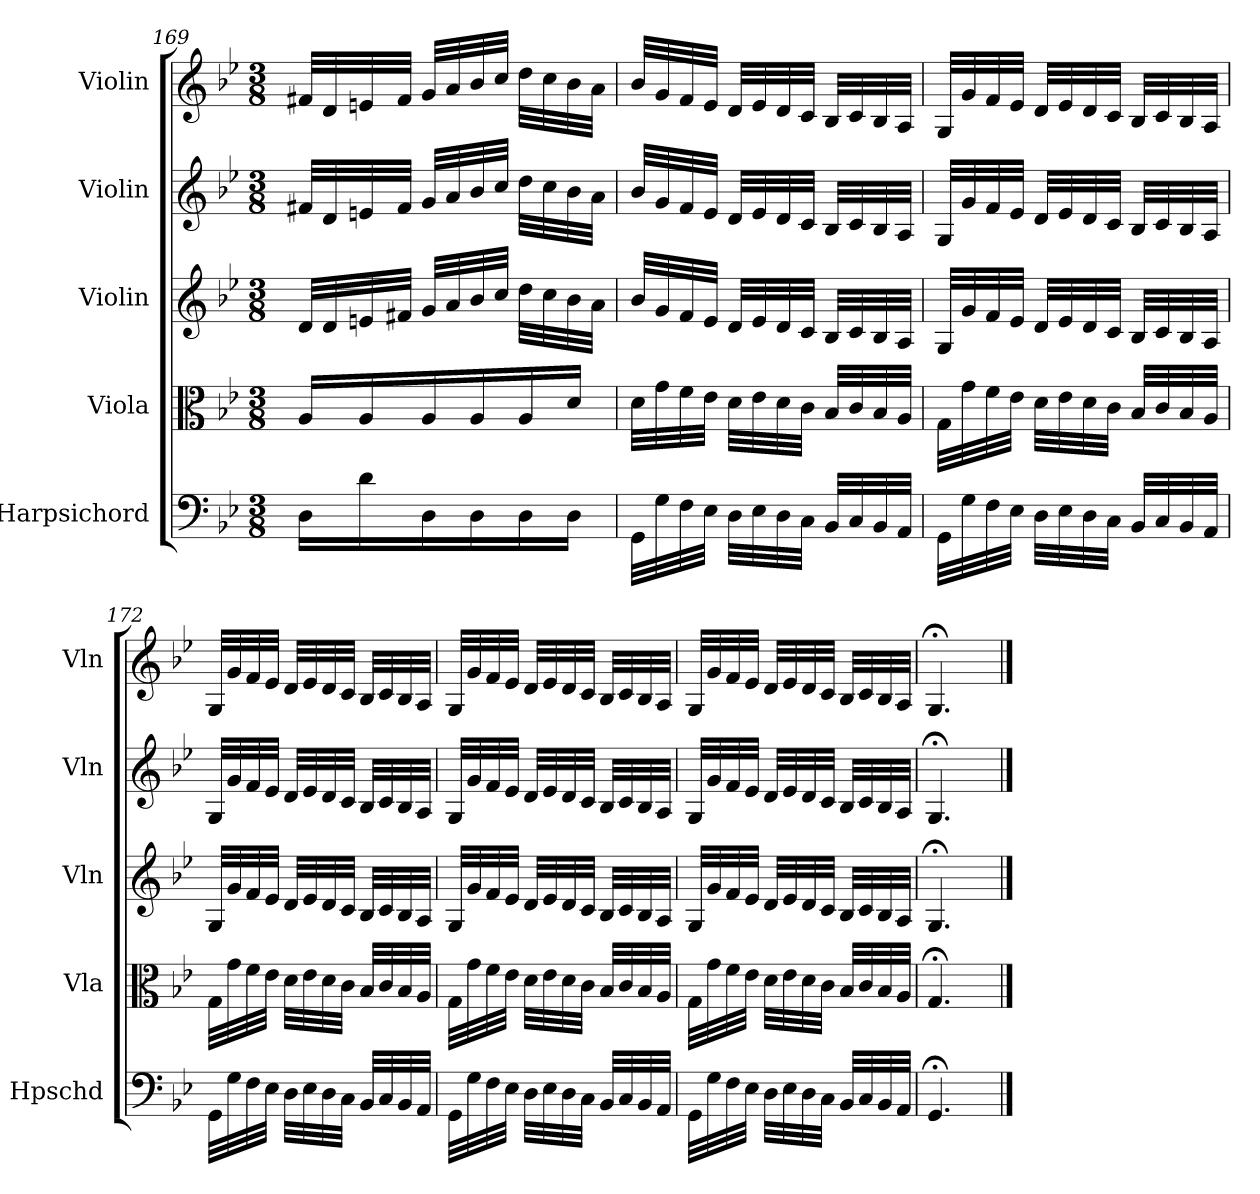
**kern	**kern	**kern	**kern	**kern
*part5	*part4	*part3	*part2	*part1
*staff5	*staff4	*staff3	*staff2	*staff1
*I"Harpsichord	*I"Viola	*I"Violin	*I"Violin	*I"Violin
*I'Hpschd	*I'Vla	*I'Vln	*I'Vln	*I'Vln
*clefF4	*clefC3	*clefG2	*clefG2	*clefG2
*k[b-e-]	*k[b-e-]	*k[b-e-]	*k[b-e-]	*k[b-e-]
*g:	*g:	*g:	*g:	*g:
*M3/8	*M3/8	*M3/8	*M3/8	*M3/8
=169	=169	=169	=169	=169
16D\LL	16A/LL	32d/LLL	32f#X/LLL	32f#X/LLL
.	.	32d/	32d/	32d/
16d\	16A/	32en/	32en/	32en/
.	.	32f#X/JJJ	32f#/JJJ	32f#/JJJ
16D\	16A/	32g/LLL	32g/LLL	32g/LLL
.	.	32a/	32a/	32a/
16D\	16A/	32b-/	32b-/	32b-/
.	.	32cc/JJJ	32cc/JJJ	32cc/JJJ
16D\	16A/	32dd\LLL	32dd\LLL	32dd\LLL
.	.	32cc\	32cc\	32cc\
16D\JJ	16d/JJ	32b-\	32b-\	32b-\
.	.	32a\JJJ	32a\JJJ	32a\JJJ
=170	=170	=170	=170	=170
32GG\LLL	32d\LLL	32b-/LLL	32b-/LLL	32b-/LLL
32G\	32g\	32g/	32g/	32g/
32F\	32f\	32f/	32f/	32f/
32E-\JJJ	32e-\JJJ	32e-/JJJ	32e-/JJJ	32e-/JJJ
32D\LLL	32d\LLL	32d/LLL	32d/LLL	32d/LLL
32E-\	32e-\	32e-/	32e-/	32e-/
32D\	32d\	32d/	32d/	32d/
32C\JJJ	32c\JJJ	32c/JJJ	32c/JJJ	32c/JJJ
32BB-/LLL	32B-/LLL	32B-/LLL	32B-/LLL	32B-/LLL
32C/	32c/	32c/	32c/	32c/
32BB-/	32B-/	32B-/	32B-/	32B-/
32AA/JJJ	32A/JJJ	32A/JJJ	32A/JJJ	32A/JJJ
=171	=171	=171	=171	=171
32GG\LLL	32G\LLL	32G/LLL	32G/LLL	32G/LLL
32G\	32g\	32g/	32g/	32g/
32F\	32f\	32f/	32f/	32f/
32E-\JJJ	32e-\JJJ	32e-/JJJ	32e-/JJJ	32e-/JJJ
32D\LLL	32d\LLL	32d/LLL	32d/LLL	32d/LLL
32E-\	32e-\	32e-/	32e-/	32e-/
32D\	32d\	32d/	32d/	32d/
32C\JJJ	32c\JJJ	32c/JJJ	32c/JJJ	32c/JJJ
32BB-/LLL	32B-/LLL	32B-/LLL	32B-/LLL	32B-/LLL
32C/	32c/	32c/	32c/	32c/
32BB-/	32B-/	32B-/	32B-/	32B-/
32AA/JJJ	32A/JJJ	32A/JJJ	32A/JJJ	32A/JJJ
=172	=172	=172	=172	=172
32GG\LLL	32G\LLL	32G/LLL	32G/LLL	32G/LLL
32G\	32g\	32g/	32g/	32g/
32F\	32f\	32f/	32f/	32f/
32E-\JJJ	32e-\JJJ	32e-/JJJ	32e-/JJJ	32e-/JJJ
32D\LLL	32d\LLL	32d/LLL	32d/LLL	32d/LLL
32E-\	32e-\	32e-/	32e-/	32e-/
32D\	32d\	32d/	32d/	32d/
32C\JJJ	32c\JJJ	32c/JJJ	32c/JJJ	32c/JJJ
32BB-/LLL	32B-/LLL	32B-/LLL	32B-/LLL	32B-/LLL
32C/	32c/	32c/	32c/	32c/
32BB-/	32B-/	32B-/	32B-/	32B-/
32AA/JJJ	32A/JJJ	32A/JJJ	32A/JJJ	32A/JJJ
=173	=173	=173	=173	=173
32GG\LLL	32G\LLL	32G/LLL	32G/LLL	32G/LLL
32G\	32g\	32g/	32g/	32g/
32F\	32f\	32f/	32f/	32f/
32E-\JJJ	32e-\JJJ	32e-/JJJ	32e-/JJJ	32e-/JJJ
32D\LLL	32d\LLL	32d/LLL	32d/LLL	32d/LLL
32E-\	32e-\	32e-/	32e-/	32e-/
32D\	32d\	32d/	32d/	32d/
32C\JJJ	32c\JJJ	32c/JJJ	32c/JJJ	32c/JJJ
32BB-/LLL	32B-/LLL	32B-/LLL	32B-/LLL	32B-/LLL
32C/	32c/	32c/	32c/	32c/
32BB-/	32B-/	32B-/	32B-/	32B-/
32AA/JJJ	32A/JJJ	32A/JJJ	32A/JJJ	32A/JJJ
=173b	=173b	=173b	=173b	=173b
32GG\LLL	32G\LLL	32G/LLL	32G/LLL	32G/LLL
32G\	32g\	32g/	32g/	32g/
32F\	32f\	32f/	32f/	32f/
32E-\JJJ	32e-\JJJ	32e-/JJJ	32e-/JJJ	32e-/JJJ
32D\LLL	32d\LLL	32d/LLL	32d/LLL	32d/LLL
32E-\	32e-\	32e-/	32e-/	32e-/
32D\	32d\	32d/	32d/	32d/
32C\JJJ	32c\JJJ	32c/JJJ	32c/JJJ	32c/JJJ
32BB-/LLL	32B-/LLL	32B-/LLL	32B-/LLL	32B-/LLL
32C/	32c/	32c/	32c/	32c/
32BB-/	32B-/	32B-/	32B-/	32B-/
32AA/JJJ	32A/JJJ	32A/JJJ	32A/JJJ	32A/JJJ
=174	=174	=174	=174	=174
4.GG;</	4.G;</	4.G;</	4.G;</	4.G;</
==	==	==	==	==
*-	*-	*-	*-	*-
